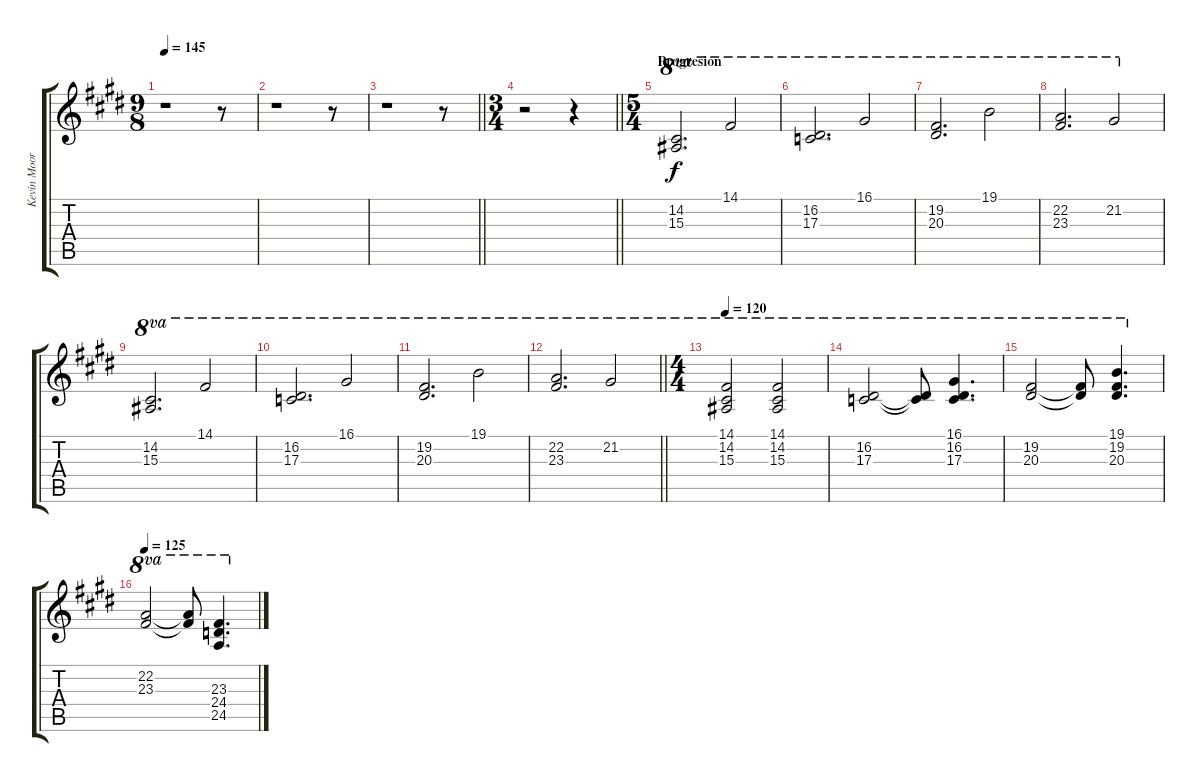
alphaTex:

\track ("Kevin Moore I" "Kevin Moor") {instrument stringensemble1}
\staff {score tabs}
\tuning (E4 B3 G3 D3 A2 E2) {hide}
\ts (9 8)
\tempo 145
\clef g2
\ks e
r.1{dy f} r.8 |
r.1 r.8 |
\barLineRight lightlight
r.1 r.8 |
\ts (3 4)
\barLineRight lightlight
r.2 r.4 |
\ts (5 4)
\section ("" "Progresion")
(14.2 15.3).2{d ot 8va volume 8 instrument stringensemble1} 14.1.2{ot 8va} |
(16.2 17.3).2{d ot 8va} 16.1.2{ot 8va} |
(19.2 20.3).2{d ot 8va} 19.1.2{ot 8va} |
(22.2 23.3).2{d ot 8va} 21.2.2{ot 8va} |
(14.2 15.3).2{d ot 8va} 14.1.2{ot 8va} |
(16.2 17.3).2{d ot 8va} 16.1.2{ot 8va} |
(19.2 20.3).2{d ot 8va} 19.1.2{ot 8va} |
\barLineRight lightlight
(22.2 23.3).2{d ot 8va} 21.2.2{ot 8va} |
\ts (4 4)
\tempo 120
(14.1 14.2 15.3).2{ot 8va} (14.1 14.2 15.3).2{ot 8va} |
(16.2 17.3).2{ot 8va} (16.2{t} 17.3{t}).8{ot 8va} (16.1 16.2 17.3).4{d ot 8va} |
(19.2 20.3).2{ot 8va} (19.2{t} 20.3{t}).8{ot 8va} (19.1 19.2 20.3).4{d ot 8va} |
\tempo 125
(22.2 23.3).2{ot 8va} (22.2{t} 23.3{t}).8{ot 8va} (23.3 24.4 24.5).4{d ot 8va}
